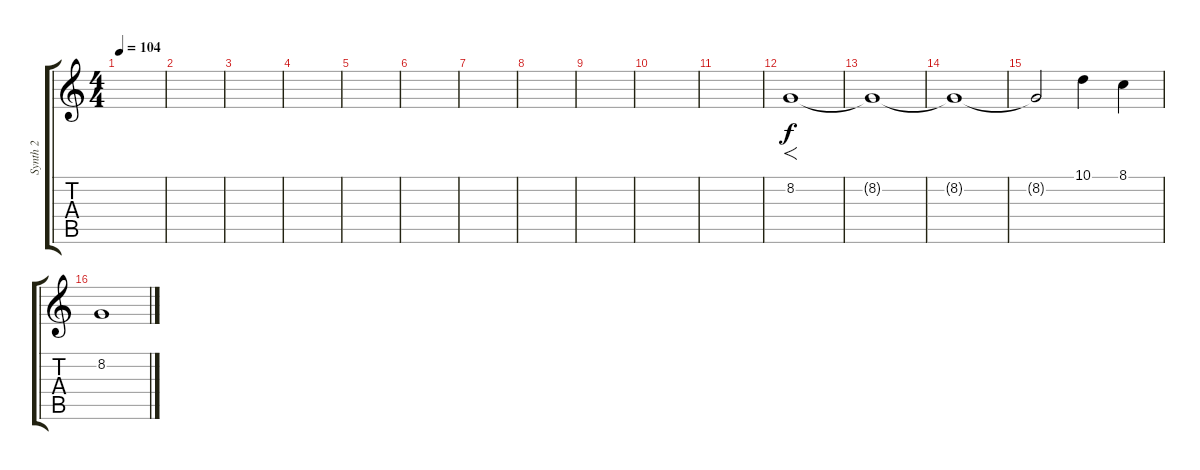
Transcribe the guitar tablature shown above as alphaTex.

\track ("Synth 2" "Synth 2") {instrument stringensemble1}
\staff {score tabs}
\tuning (E4 B3 G3 D3 A2 E2) {hide}
\ts (4 4)
\tempo 104
\clef g2
\ks c
|
|
|
|
|
|
|
|
|
|
|
8.2.1{f} |
8.2{t}.1 |
8.2{t}.1 |
8.2{t}.2 10.1.4 8.1.4 |
8.2.1
